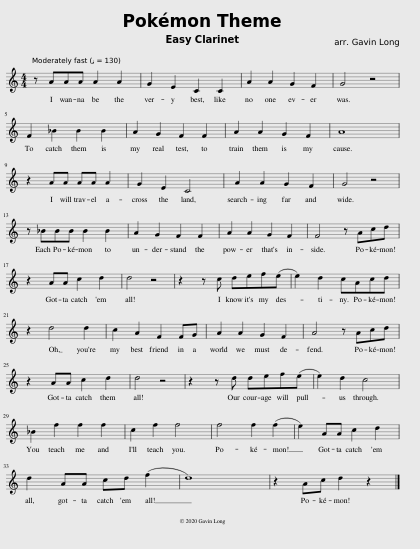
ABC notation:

X:1
L:1/8
M:4/4
I:linebreak $
K:none
V:1 treble transpose=-2
V:1
[K:C] z[Q:1/4=130] AAA A2 A2 | G2 E2 C2 C2 | A2 A2 G2 F2 | G4 z4 |$ F2 _B2 B2 B2 | %5
 A2 G2 F2 F2 | A2 A2 G2 F2 | A8 |$ z2 AA AA A2 | G2 E2 C4 | %10
 A2 A2 G2 F2 | G4 z4 |$ z _BBB B2 B2 | A2 G2 F2 F2 | A2 A2 G2 F2 | %15
 F4 z Acd |$ z2 AA c2 d2 | d4 z4 | z2 z c def(e | e2) d2 cAcd |$ %20
 z2 d4 d2 | c2 A2 F2 FG | A2 A2 G2 F2 | A4 z Acd |$ z2 AA c2 d2 | %25
 d4 z4 | z2 z d def(e | e2) d2 c4 |$ _B2 f2 f2 f2 | c2 f2 f4 | %30
 f4 f2 (f2 | e2) AA c2 d2 |$ d2 AA cd (f2 | d8) | z2 Ac d2 z2 |] %35
